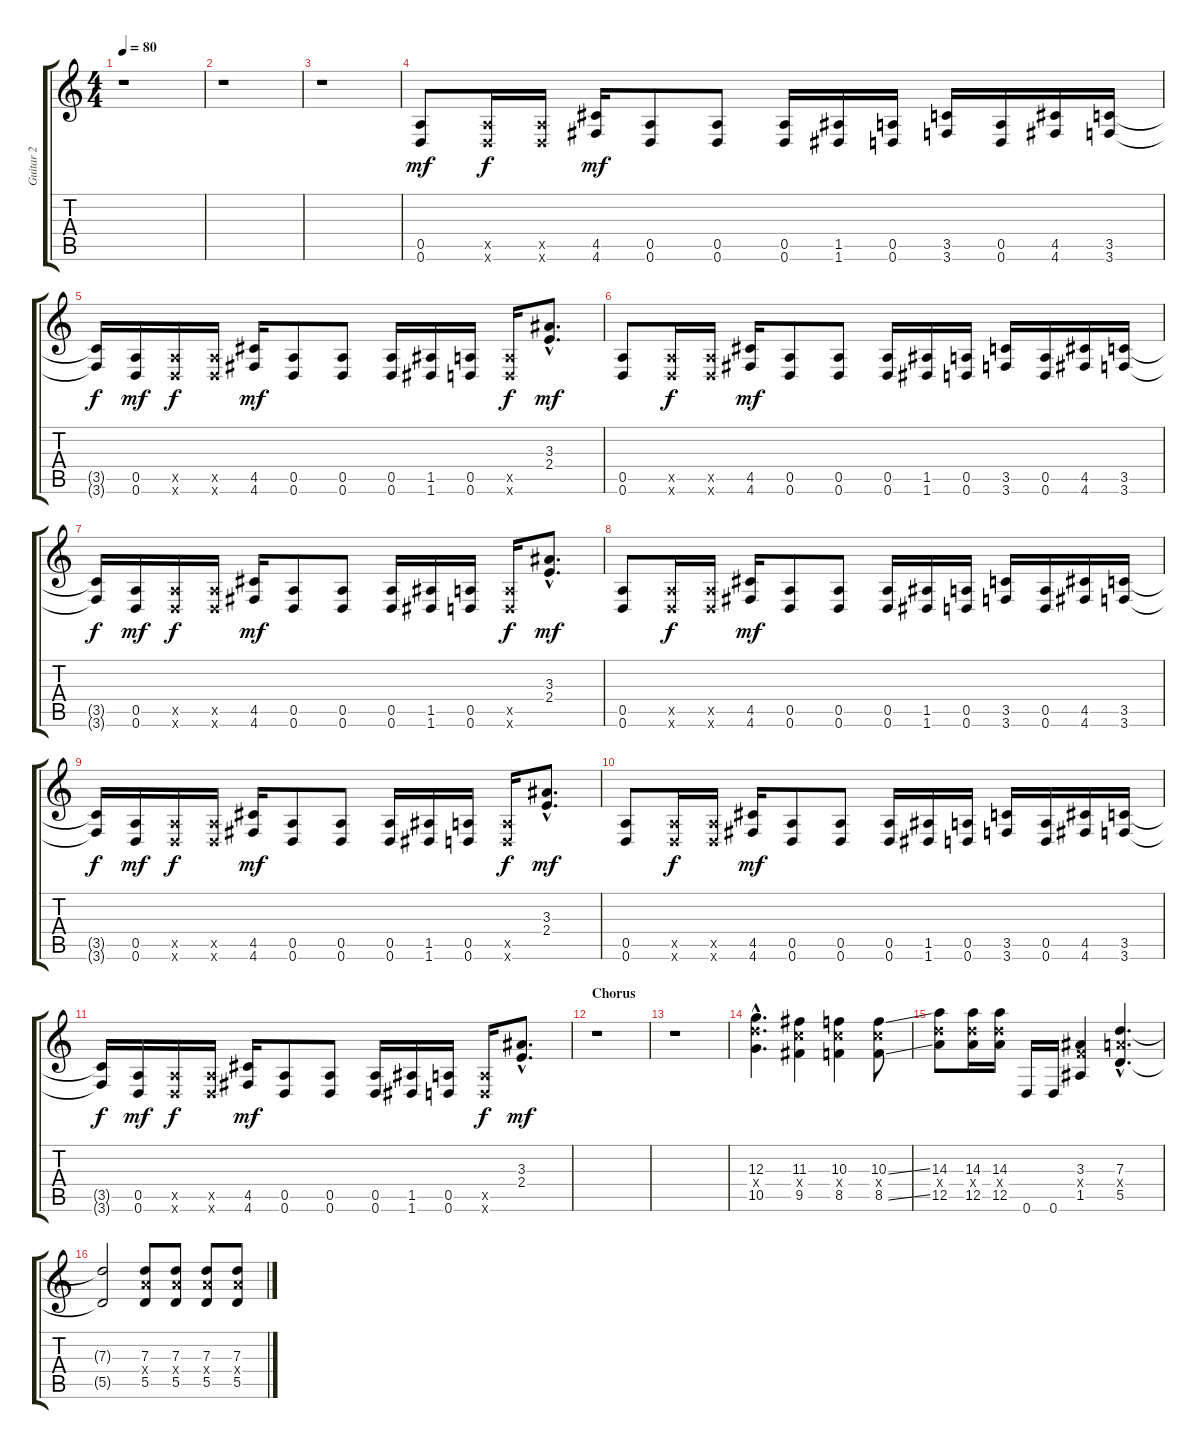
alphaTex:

\track ("Guitar 2" "Guitar 2") {instrument distortionguitar}
\staff {score tabs}
\tuning (E4 B3 G3 D3 A2 D2) {hide}
\ts (4 4)
\tempo 80
\clef g2
\ks c
r.1{dy mf} |
r.1 |
r.1 |
(0.5 0.6).8 (0.5{x} 0.6{x}).16{dy f} (0.5{x} 0.6{x}).16 (4.5 4.6).16{dy mf} (0.5 0.6).8 (0.5 0.6).8 (0.5 0.6).16 (1.5 1.6).16 (0.5 0.6).16 (3.5 3.6).16 (0.5 0.6).16 (4.5 4.6).16 (3.5 3.6).16 |
(3.5{t} 3.6{t}).16{dy f} (0.5 0.6).16{dy mf} (0.5{x} 0.6{x}).16{dy f} (0.5{x} 0.6{x}).16 (4.5 4.6).16{dy mf} (0.5 0.6).8 (0.5 0.6).8 (0.5 0.6).16 (1.5 1.6).16 (0.5 0.6).16 (0.5{x} 0.6{x}).16{dy f} (3.3{hac} 2.4{hac}).8{d dy mf} |
(0.5 0.6).8 (0.5{x} 0.6{x}).16{dy f} (0.5{x} 0.6{x}).16 (4.5 4.6).16{dy mf} (0.5 0.6).8 (0.5 0.6).8 (0.5 0.6).16 (1.5 1.6).16 (0.5 0.6).16 (3.5 3.6).16 (0.5 0.6).16 (4.5 4.6).16 (3.5 3.6).16 |
(3.5{t} 3.6{t}).16{dy f} (0.5 0.6).16{dy mf} (0.5{x} 0.6{x}).16{dy f} (0.5{x} 0.6{x}).16 (4.5 4.6).16{dy mf} (0.5 0.6).8 (0.5 0.6).8 (0.5 0.6).16 (1.5 1.6).16 (0.5 0.6).16 (0.5{x} 0.6{x}).16{dy f} (3.3{hac} 2.4{hac}).8{d dy mf} |
(0.5 0.6).8 (0.5{x} 0.6{x}).16{dy f} (0.5{x} 0.6{x}).16 (4.5 4.6).16{dy mf} (0.5 0.6).8 (0.5 0.6).8 (0.5 0.6).16 (1.5 1.6).16 (0.5 0.6).16 (3.5 3.6).16 (0.5 0.6).16 (4.5 4.6).16 (3.5 3.6).16 |
(3.5{t} 3.6{t}).16{dy f} (0.5 0.6).16{dy mf} (0.5{x} 0.6{x}).16{dy f} (0.5{x} 0.6{x}).16 (4.5 4.6).16{dy mf} (0.5 0.6).8 (0.5 0.6).8 (0.5 0.6).16 (1.5 1.6).16 (0.5 0.6).16 (0.5{x} 0.6{x}).16{dy f} (3.3{hac} 2.4{hac}).8{d dy mf} |
(0.5 0.6).8 (0.5{x} 0.6{x}).16{dy f} (0.5{x} 0.6{x}).16 (4.5 4.6).16{dy mf} (0.5 0.6).8 (0.5 0.6).8 (0.5 0.6).16 (1.5 1.6).16 (0.5 0.6).16 (3.5 3.6).16 (0.5 0.6).16 (4.5 4.6).16 (3.5 3.6).16 |
(3.5{t} 3.6{t}).16{dy f} (0.5 0.6).16{dy mf} (0.5{x} 0.6{x}).16{dy f} (0.5{x} 0.6{x}).16 (4.5 4.6).16{dy mf} (0.5 0.6).8 (0.5 0.6).8 (0.5 0.6).16 (1.5 1.6).16 (0.5 0.6).16 (0.5{x} 0.6{x}).16{dy f} (3.3{hac} 2.4{hac}).8{d dy mf} |
\section ("" "Chorus")
r.1 |
r.1 |
(12.3{hac} 12.4{hac x} 10.5{hac}).4{d} (11.3 10.4{x} 9.5).4 (10.3 10.4{x} 8.5).4 (10.3{ss} 10.4{x} 8.5{ss}).8 |
(14.3 12.4{x} 12.5).8 (14.3 12.4{x} 12.5).16 (14.3 12.4{x} 12.5).16 0.6.16 0.6.16 (3.3 3.4{x} 1.5).4 (7.3{hac} 7.4{hac x} 5.5{hac}).4{d} |
(7.3{t} 5.5{t}).2 (7.3 7.4{x} 5.5).8 (7.3 7.4{x} 5.5).8 (7.3 7.4{x} 5.5).8 (7.3{ss} 7.4{x} 5.5{ss}).8
